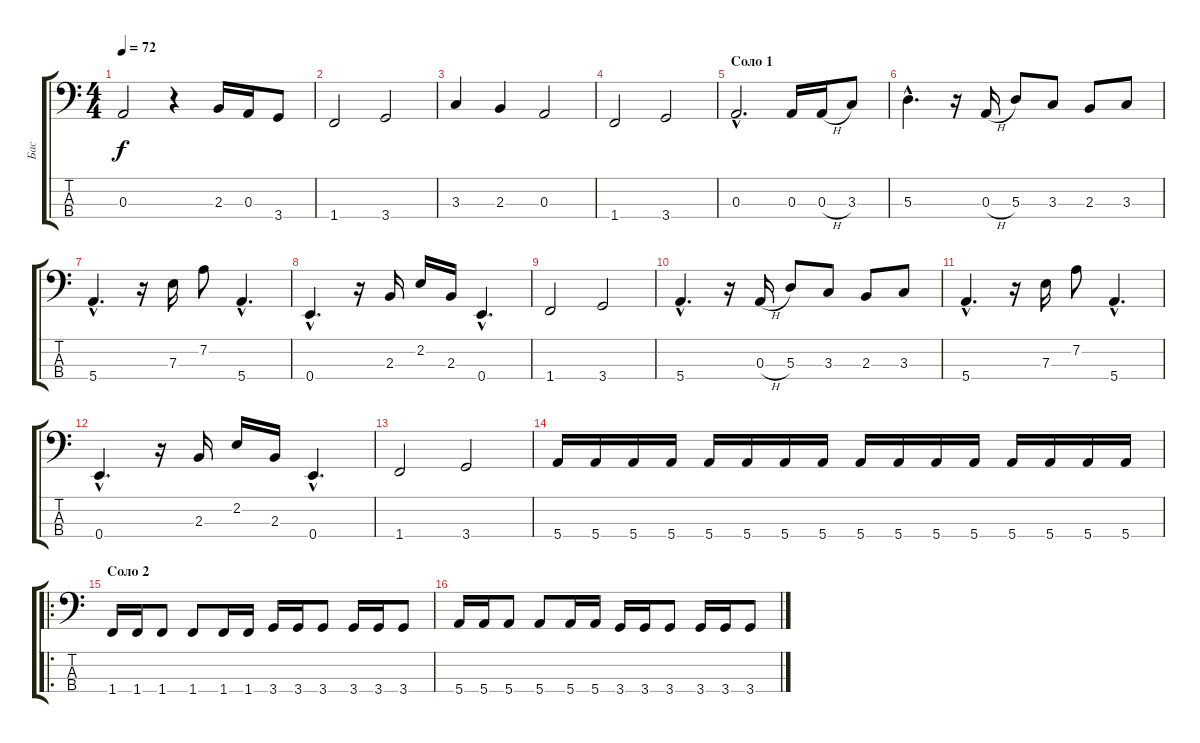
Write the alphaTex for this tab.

\track ("Бас" "Бас") {instrument electricbassfinger}
\staff {score tabs}
\tuning (G2 D2 A1 E1) {hide}
\ts (4 4)
\tempo 72
\clef f4
\ks c
0.3.2{dy f} r.4 2.3.16 0.3.16 3.4.8 |
1.4.2 3.4.2 |
3.3.4 2.3.4 0.3.2 |
1.4.2 3.4.2 |
\section ("" "Соло 1")
0.3{hac}.2{d} 0.3.16 0.3{h}.16 3.3.8 |
5.3{hac}.4{d} r.16 0.3{h}.16 5.3.8 3.3.8 2.3.8 3.3.8 |
5.4{hac}.4{d} r.16 7.3.16 7.2.8 5.4{hac}.4{d} |
0.4{hac}.4{d} r.16 2.3.16 2.2.16 2.3.16 0.4{hac}.4{d} |
1.4.2 3.4.2 |
5.4{hac}.4{d} r.16 0.3{h}.16 5.3.8 3.3.8 2.3.8 3.3.8 |
5.4{hac}.4{d} r.16 7.3.16 7.2.8 5.4{hac}.4{d} |
0.4{hac}.4{d} r.16 2.3.16 2.2.16 2.3.16 0.4{hac}.4{d} |
1.4.2 3.4.2 |
5.4.16 5.4.16 5.4.16 5.4.16 5.4.16 5.4.16 5.4.16 5.4.16 5.4.16 5.4.16 5.4.16 5.4.16 5.4.16 5.4.16 5.4.16 5.4.16 |
\ro
\section ("" "Соло 2")
1.4.16 1.4.16 1.4.8 1.4.8 1.4.16 1.4.16 3.4.16 3.4.16 3.4.8 3.4.16 3.4.16 3.4.8 |
5.4.16 5.4.16 5.4.8 5.4.8 5.4.16 5.4.16 3.4.16 3.4.16 3.4.8 3.4.16 3.4.16 3.4.8
